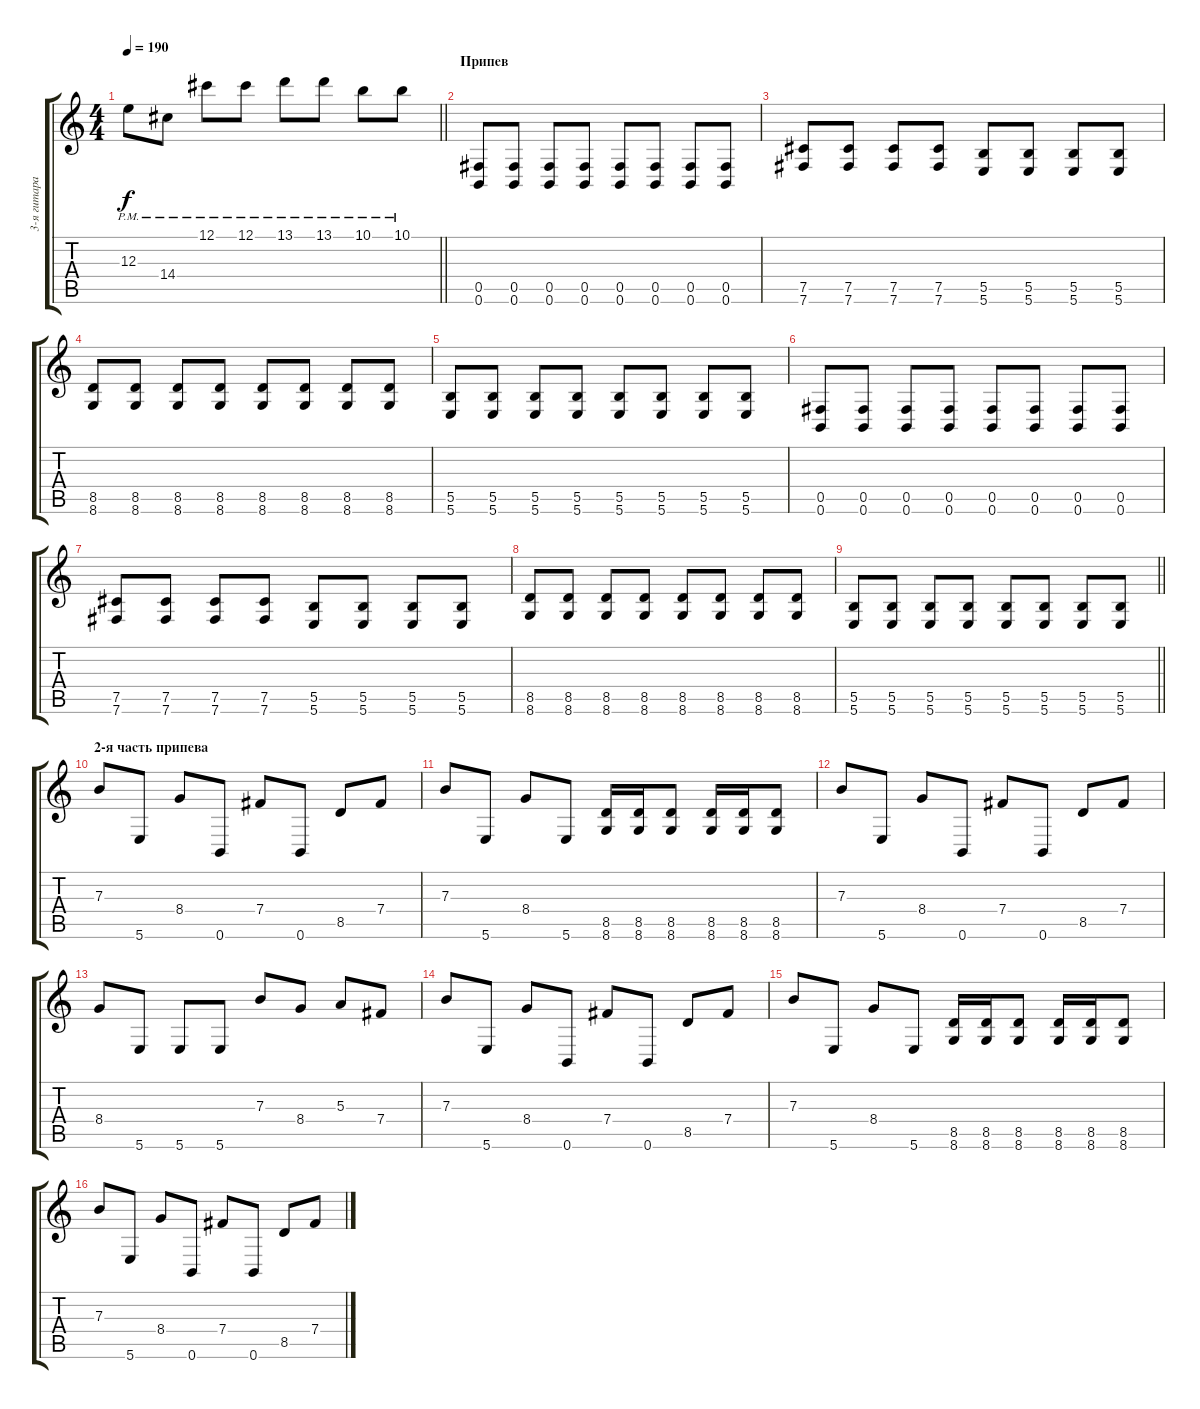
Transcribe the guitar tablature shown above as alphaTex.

\track ("3-я гитара" "3-я гитара") {instrument distortionguitar}
\staff {score tabs}
\tuning (Db4 Ab3 E3 B2 Gb2 B1) {hide}
\ts (4 4)
\tempo 190
\clef g2
\barLineRight lightlight
\ks c
12.3{pm}.8{dy f} 14.4{pm}.8 12.1{pm}.8 12.1{pm}.8 13.1{pm}.8 13.1{pm}.8 10.1{pm}.8 10.1{pm}.8 |
\section ("" "Припев")
(0.5 0.6).8 (0.5 0.6).8 (0.5 0.6).8 (0.5 0.6).8 (0.5 0.6).8 (0.5 0.6).8 (0.5 0.6).8 (0.5 0.6).8 |
(7.5 7.6).8 (7.5 7.6).8 (7.5 7.6).8 (7.5 7.6).8 (5.5 5.6).8 (5.5 5.6).8 (5.5 5.6).8 (5.5 5.6).8 |
(8.5 8.6).8 (8.5 8.6).8 (8.5 8.6).8 (8.5 8.6).8 (8.5 8.6).8 (8.5 8.6).8 (8.5 8.6).8 (8.5 8.6).8 |
(5.5 5.6).8 (5.5 5.6).8 (5.5 5.6).8 (5.5 5.6).8 (5.5 5.6).8 (5.5 5.6).8 (5.5 5.6).8 (5.5 5.6).8 |
(0.5 0.6).8 (0.5 0.6).8 (0.5 0.6).8 (0.5 0.6).8 (0.5 0.6).8 (0.5 0.6).8 (0.5 0.6).8 (0.5 0.6).8 |
(7.5 7.6).8 (7.5 7.6).8 (7.5 7.6).8 (7.5 7.6).8 (5.5 5.6).8 (5.5 5.6).8 (5.5 5.6).8 (5.5 5.6).8 |
(8.5 8.6).8 (8.5 8.6).8 (8.5 8.6).8 (8.5 8.6).8 (8.5 8.6).8 (8.5 8.6).8 (8.5 8.6).8 (8.5 8.6).8 |
\barLineRight lightlight
(5.5 5.6).8 (5.5 5.6).8 (5.5 5.6).8 (5.5 5.6).8 (5.5 5.6).8 (5.5 5.6).8 (5.5 5.6).8 (5.5 5.6).8 |
\section ("" "2-я часть припева")
7.3.8 5.6.8 8.4.8 0.6.8 7.4.8 0.6.8 8.5.8 7.4.8 |
7.3.8 5.6.8 8.4.8 5.6.8 (8.5 8.6).16 (8.5 8.6).16 (8.5 8.6).8 (8.5 8.6).16 (8.5 8.6).16 (8.5 8.6).8 |
7.3.8 5.6.8 8.4.8 0.6.8 7.4.8 0.6.8 8.5.8 7.4.8 |
8.4.8 5.6.8 5.6.8 5.6.8 7.3.8 8.4.8 5.3.8 7.4.8 |
7.3.8 5.6.8 8.4.8 0.6.8 7.4.8 0.6.8 8.5.8 7.4.8 |
7.3.8 5.6.8 8.4.8 5.6.8 (8.5 8.6).16 (8.5 8.6).16 (8.5 8.6).8 (8.5 8.6).16 (8.5 8.6).16 (8.5 8.6).8 |
7.3.8 5.6.8 8.4.8 0.6.8 7.4.8 0.6.8 8.5.8 7.4.8
